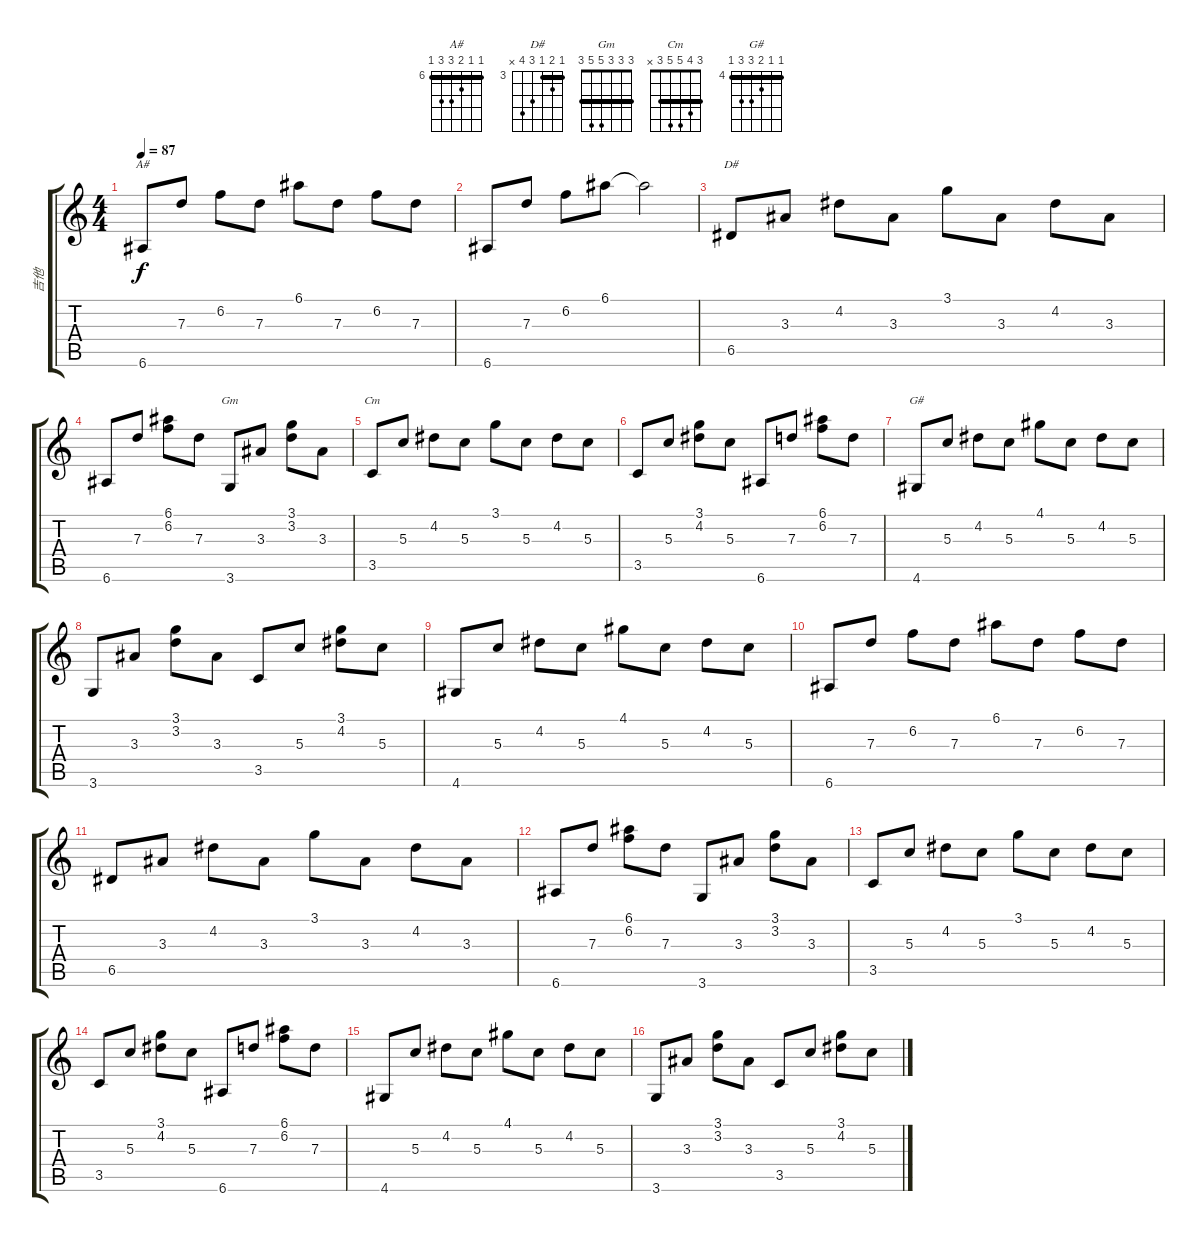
\track ("吉他" "吉他") {instrument acousticguitarnylon}
\staff {score tabs}
\tuning (E4 B3 G3 D3 A2 E2) {hide}
\chord ("A#" 6 6 7 8 8 6) {firstfret 6 barre 6}
\chord ("D#" 3 4 3 5 6 x) {firstfret 3 barre 3}
\chord ("Gm" 3 3 3 5 5 3) {barre 3}
\chord ("Cm" 3 4 5 5 3 x) {barre 3}
\chord ("G#" 4 4 5 6 6 4) {firstfret 4 barre 4}
\ts (4 4)
\tempo 87
\clef g2
\ks c
6.6.8{ch "A#" dy f} 7.3.8 6.2.8 7.3.8 6.1.8 7.3.8 6.2.8 7.3.8 |
6.6.8 7.3.8 6.2.8 6.1.8 6.1{t}.2 |
6.5.8{ch "D#"} 3.3.8 4.2.8 3.3.8 3.1.8 3.3.8 4.2.8 3.3.8 |
6.6.8 7.3.8 (6.1 6.2).8 7.3.8 3.6.8{ch "Gm"} 3.3.8 (3.1 3.2).8 3.3.8 |
3.5.8{ch "Cm"} 5.3.8 4.2.8 5.3.8 3.1.8 5.3.8 4.2.8 5.3.8 |
3.5.8 5.3.8 (3.1 4.2).8 5.3.8 6.6.8 7.3.8 (6.1 6.2).8 7.3.8 |
4.6.8{ch "G#"} 5.3.8 4.2.8 5.3.8 4.1.8 5.3.8 4.2.8 5.3.8 |
3.6.8 3.3.8 (3.1 3.2).8 3.3.8 3.5.8 5.3.8 (3.1 4.2).8 5.3.8 |
4.6.8 5.3.8 4.2.8 5.3.8 4.1.8 5.3.8 4.2.8 5.3.8 |
6.6.8 7.3.8 6.2.8 7.3.8 6.1.8 7.3.8 6.2.8 7.3.8 |
6.5.8 3.3.8 4.2.8 3.3.8 3.1.8 3.3.8 4.2.8 3.3.8 |
6.6.8 7.3.8 (6.1 6.2).8 7.3.8 3.6.8 3.3.8 (3.1 3.2).8 3.3.8 |
3.5.8 5.3.8 4.2.8 5.3.8 3.1.8 5.3.8 4.2.8 5.3.8 |
3.5.8 5.3.8 (3.1 4.2).8 5.3.8 6.6.8 7.3.8 (6.1 6.2).8 7.3.8 |
4.6.8 5.3.8 4.2.8 5.3.8 4.1.8 5.3.8 4.2.8 5.3.8 |
3.6.8 3.3.8 (3.1 3.2).8 3.3.8 3.5.8 5.3.8 (3.1 4.2).8 5.3.8
